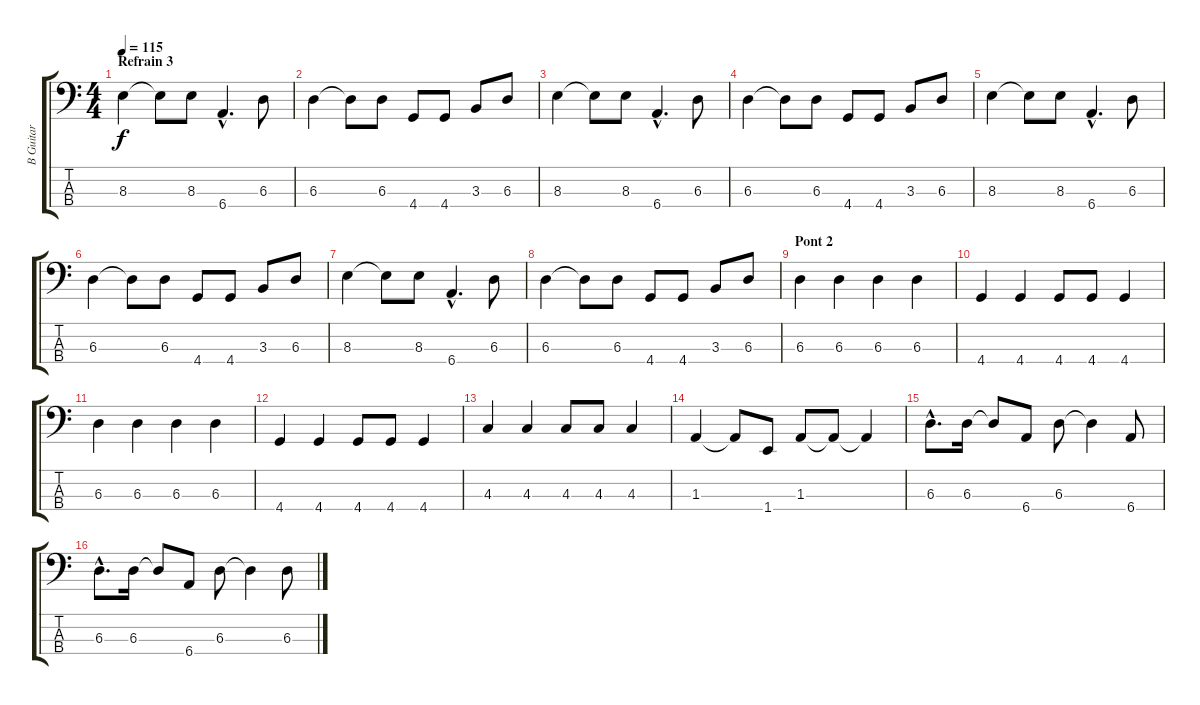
\track ("B Guitar" "B Guitar") {instrument electricbassfinger}
\staff {score tabs}
\tuning (Gb2 Db2 Ab1 Eb1) {hide}
\ts (4 4)
\section ("" "Refrain 3")
\tempo 115
\clef f4
\ks c
8.3.4{dy f} 8.3{t}.8 8.3.8 6.4{hac}.4{d} 6.3.8 |
6.3.4 6.3{t}.8 6.3.8 4.4.8 4.4.8 3.3.8 6.3.8 |
8.3.4 8.3{t}.8 8.3.8 6.4{hac}.4{d} 6.3.8 |
6.3.4 6.3{t}.8 6.3.8 4.4.8 4.4.8 3.3.8 6.3.8 |
8.3.4 8.3{t}.8 8.3.8 6.4{hac}.4{d} 6.3.8 |
6.3.4 6.3{t}.8 6.3.8 4.4.8 4.4.8 3.3.8 6.3.8 |
8.3.4 8.3{t}.8 8.3.8 6.4{hac}.4{d} 6.3.8 |
6.3.4 6.3{t}.8 6.3.8 4.4.8 4.4.8 3.3.8 6.3.8 |
\section ("" "Pont 2")
6.3.4 6.3.4 6.3.4 6.3.4 |
4.4.4 4.4.4 4.4.8 4.4.8 4.4.4 |
6.3.4 6.3.4 6.3.4 6.3.4 |
4.4.4 4.4.4 4.4.8 4.4.8 4.4.4 |
4.3.4 4.3.4 4.3.8 4.3.8 4.3.4 |
1.3.4 1.3{t}.8 1.4.8 1.3.8 1.3{t}.8 1.3{t}.4 |
6.3{hac}.8{d} 6.3.16 6.3{t}.8 6.4.8 6.3.8 6.3{t}.4 6.4.8 |
6.3{hac}.8{d} 6.3.16 6.3{t}.8 6.4.8 6.3.8 6.3{t}.4 6.3.8
